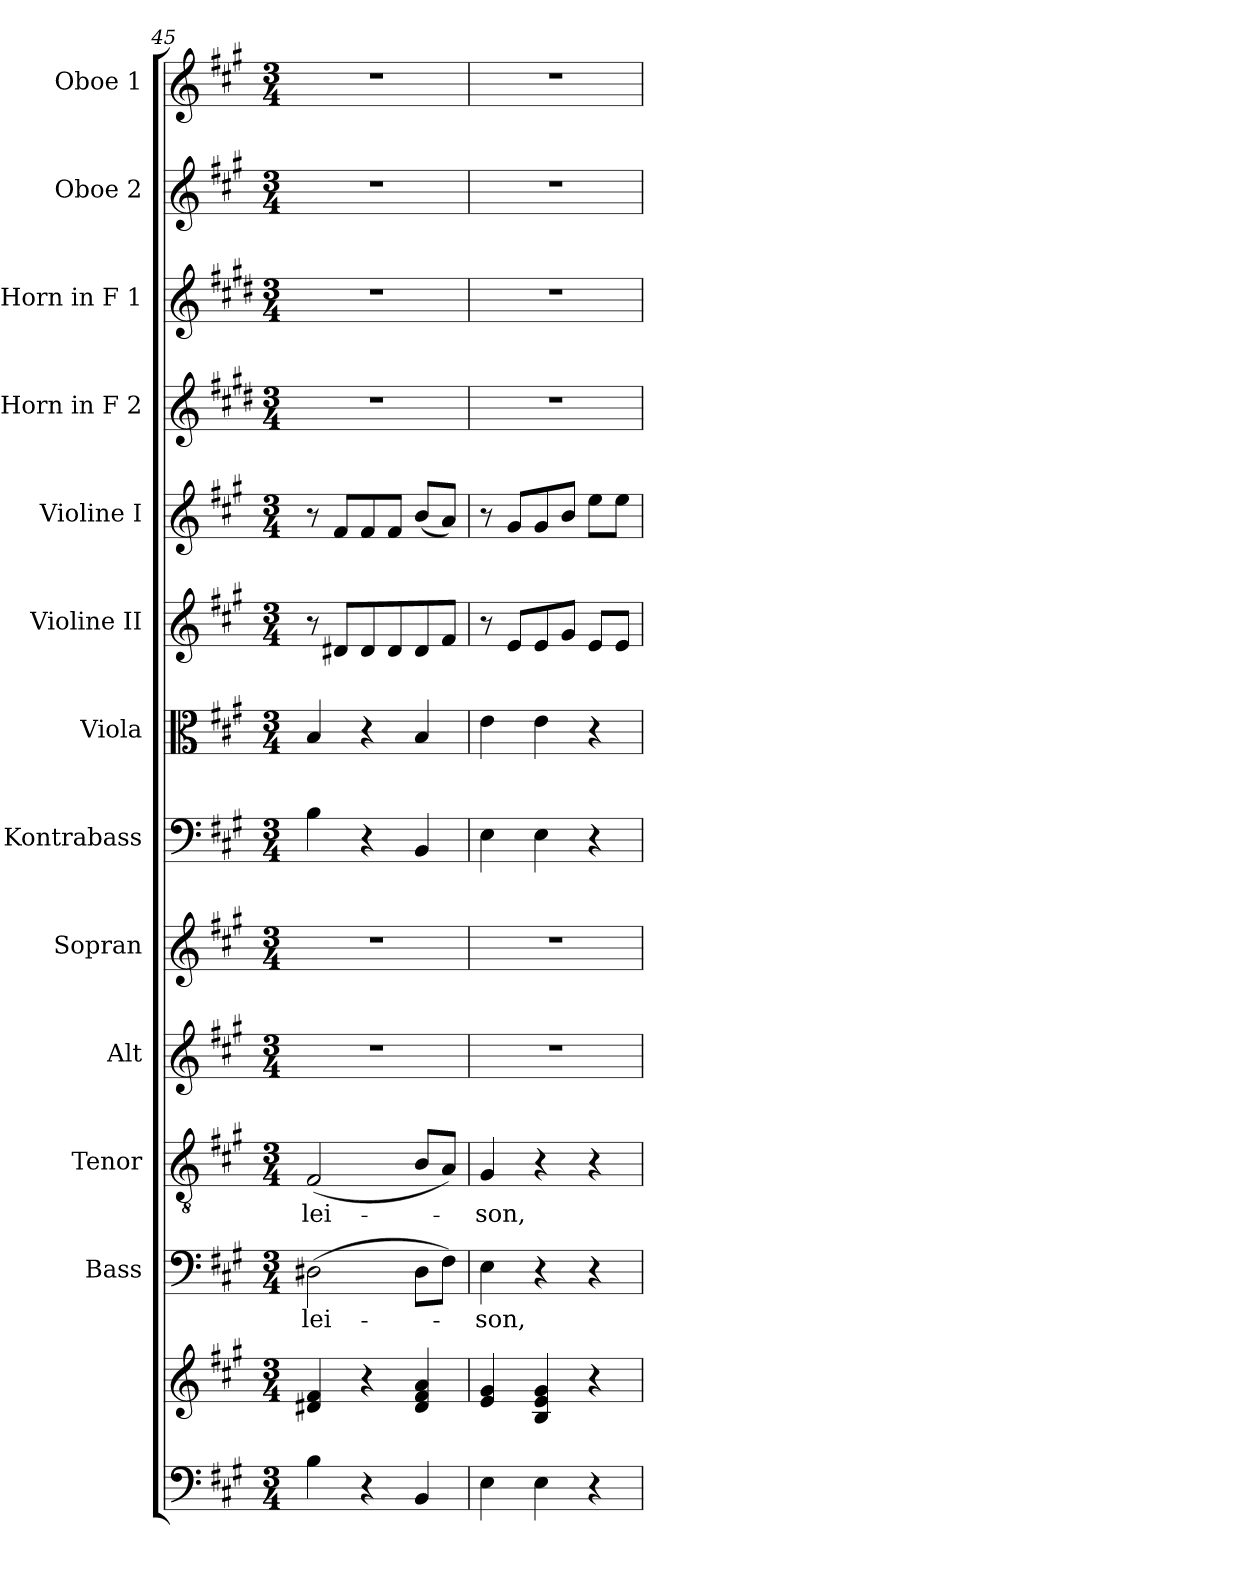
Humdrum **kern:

**kern	**kern	**kern	**text	**kern	**text	**kern	**kern	**kern	**kern	**kern	**kern	**kern	**kern	**kern	**kern
*part13	*part13	*part12	*part12	*part11	*part11	*part10	*part9	*part8	*part7	*part6	*part5	*part4	*part3	*part2	*part1
*staff14	*staff13	*staff12	*staff12	*staff11	*staff11	*staff10	*staff9	*staff8	*staff7	*staff6	*staff5	*staff4	*staff3	*staff2	*staff1
*	*	*I"Bass	*	*I"Tenor	*	*I"Alt	*I"Sopran	*I"Kontrabass	*I"Viola	*I"Violine II	*I"Violine I	*I"Horn in F 2	*I"Horn in F 1	*I"Oboe 2	*I"Oboe 1
*	*	*I'B.	*	*I'T.	*	*I'A.	*I'S.	*I'Kb.	*I'Vla.	*I'Vl. II	*I'Vl. I	*	*	*I'Ob.. 2	*I'Ob. 1
!!LO:PB:g=z
*clefF4	*clefG2	*clefF4	*	*clefGv2	*	*clefG2	*clefG2	*clefF4	*clefC3	*clefG2	*clefG2	*clefG2	*clefG2	*clefG2	*clefG2
*	*	*	*	*	*	*	*	*ITrd7c12	*	*	*	*ITrd4c7	*ITrd4c7	*	*
*k[f#c#g#]	*k[f#c#g#]	*k[f#c#g#]	*	*k[f#c#g#]	*	*k[f#c#g#]	*k[f#c#g#]	*k[f#c#g#]	*k[f#c#g#]	*k[f#c#g#]	*k[f#c#g#]	*k[f#c#g#]	*k[f#c#g#]	*k[f#c#g#]	*k[f#c#g#]
*A:	*A:	*A:	*	*A:	*	*A:	*A:	*A:	*A:	*A:	*A:	*A:	*A:	*A:	*A:
*M3/4	*M3/4	*M3/4	*	*M3/4	*	*M3/4	*M3/4	*M3/4	*M3/4	*M3/4	*M3/4	*M3/4	*M3/4	*M3/4	*M3/4
=45	=45	=45	=45	=45	=45	=45	=45	=45	=45	=45	=45	=45	=45	=45	=45
!	!	!	!LO:LY:b	!	!LO:LY:b	!	!	!	!	!	!	!	!	!	!
4B\	4d#X/ 4f#/	(>2D#X\	-lei-	(<2F#/	-lei-	2.r	2.r	4BB\	4B/	8r	8r	2.r	2.r	2.r	2.r
.	.	.	.	.	.	.	.	.	.	8d#X/L	8f#/L	.	.	.	.
4r	4r	.	.	.	.	.	.	4r	4r	8d#/	8f#/	.	.	.	.
.	.	.	.	.	.	.	.	.	.	8d#/	8f#/J	.	.	.	.
4BB/	4d#/ 4f#/ 4a/	8D#\L	.	8B/L	.	.	.	4BBB/	4B/	8d#/	(<8b/L	.	.	.	.
.	.	8F#\J)	.	8A/J)	.	.	.	.	.	8f#/J	8a/J)	.	.	.	.
=46	=46	=46	=46	=46	=46	=46	=46	=46	=46	=46	=46	=46	=46	=46	=46
!	!	!	!LO:LY:b	!	!LO:LY:b	!	!	!	!	!	!	!	!	!	!
4E\	4e/ 4g#/	4E\	-son,	4G#/	-son,	2.r	2.r	4EE\	4e\	8r	8r	2.r	2.r	2.r	2.r
.	.	.	.	.	.	.	.	.	.	8e/L	8g#/L	.	.	.	.
4E\	4B/ 4e/ 4g#/	4r	.	4r	.	.	.	4EE\	4e\	8e/	8g#/	.	.	.	.
.	.	.	.	.	.	.	.	.	.	8g#/J	8b/J	.	.	.	.
4r	4r	4r	.	4r	.	.	.	4r	4r	8e/L	8ee\L	.	.	.	.
.	.	.	.	.	.	.	.	.	.	8e/J	8ee\J	.	.	.	.
=	=	=	=	=	=	=	=	=	=	=	=	=	=	=	=
*-	*-	*-	*-	*-	*-	*-	*-	*-	*-	*-	*-	*-	*-	*-	*-
